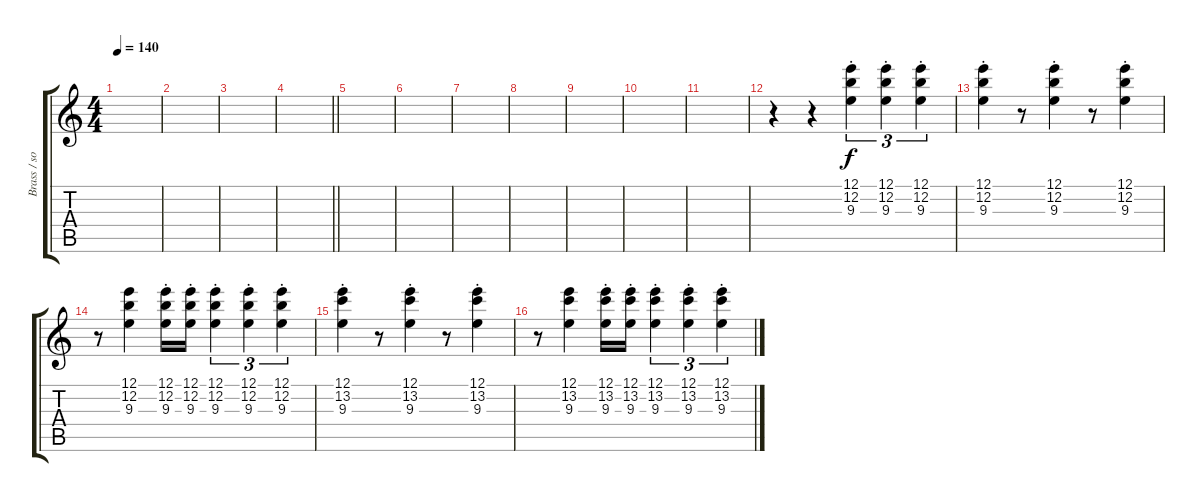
\track ("Brass / soprano" "Brass / so") {instrument contrabass}
\staff {score tabs}
\tuning (E4 B3 G3 D3 A2 E2) {hide}
\ts (4 4)
\tempo 140
\clef g2
\ks c
|
|
|
\barLineRight lightlight
|
\section ("" "")
|
|
|
|
|
|
|
r.4{instrument brasssection} r.4 (12.1 12.2 9.3{st}).4{tu (3 2)} (12.1 12.2 9.3{st}).4{tu (3 2)} (12.1 12.2 9.3{st}).4{tu (3 2)} |
(12.1 12.2 9.3{st}).4 r.8 (12.1 12.2 9.3{st}).4 r.8 (12.1 12.2 9.3{st}).4 |
r.8 (12.1 12.2 9.3).4 (12.1{st} 12.2 9.3).16 (12.1{st} 12.2 9.3).16 (12.1 12.2 9.3{st}).4{tu (3 2)} (12.1 12.2 9.3{st}).4{tu (3 2)} (12.1 12.2 9.3{st}).4{tu (3 2)} |
(12.1 13.2 9.3{st}).4 r.8 (12.1 13.2 9.3{st}).4 r.8 (12.1 13.2 9.3{st}).4 |
r.8 (12.1 13.2 9.3).4 (12.1{st} 13.2 9.3).16 (12.1{st} 13.2 9.3).16 (12.1 13.2 9.3{st}).4{tu (3 2)} (12.1 13.2 9.3{st}).4{tu (3 2)} (12.1 13.2 9.3{st}).4{tu (3 2)}
